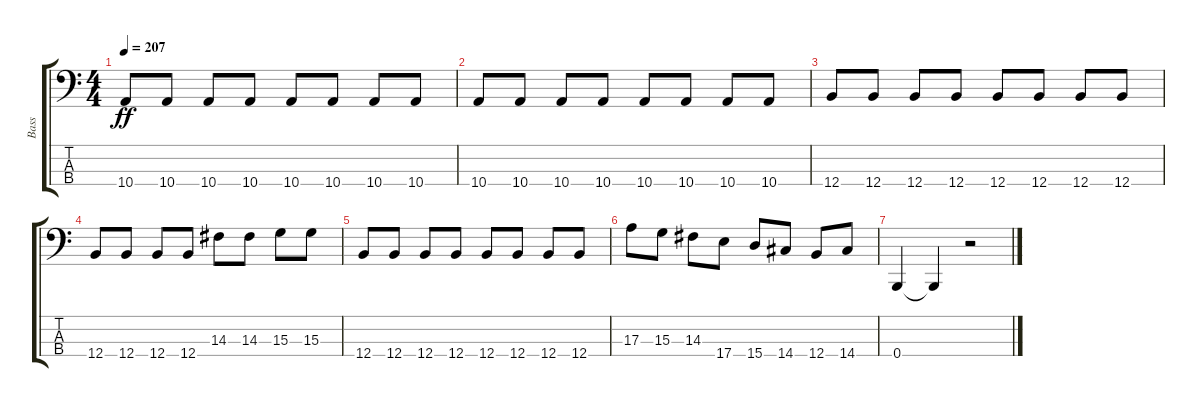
\track ("Bass" "Bass") {instrument electricbassfinger}
\staff {score tabs}
\tuning (D2 A1 E1 B0) {hide}
\ts (4 4)
\tempo 207
\clef f4
\ks c
10.4.8{dy ff} 10.4.8 10.4.8 10.4.8 10.4.8 10.4.8 10.4.8 10.4.8 |
10.4.8 10.4.8 10.4.8 10.4.8 10.4.8 10.4.8 10.4.8 10.4.8 |
12.4.8 12.4.8 12.4.8 12.4.8 12.4.8 12.4.8 12.4.8 12.4.8 |
12.4.8 12.4.8 12.4.8 12.4.8 14.3.8 14.3.8 15.3.8 15.3.8 |
12.4.8 12.4.8 12.4.8 12.4.8 12.4.8 12.4.8 12.4.8 12.4.8 |
17.3.8 15.3.8 14.3.8 17.4.8 15.4.8 14.4.8 12.4.8 14.4.8 |
0.4.4 0.4{t}.4 r.2
